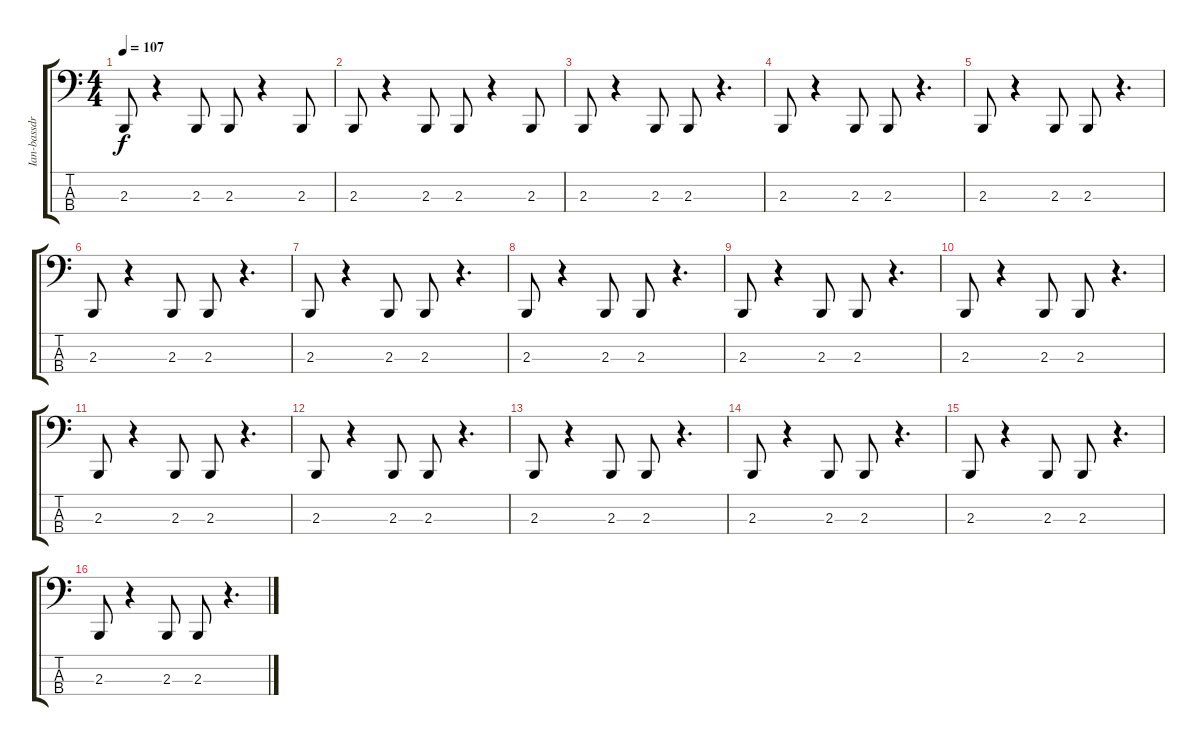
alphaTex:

\track ("Ian-bassdrum" "Ian-bassdr") {instrument acousticgrandpiano}
\staff {score tabs}
\tuning (G2 D2 A1 E1) {hide}
\ts (4 4)
\tempo 107
\clef f4
\ks c
2.3.8{dy f} r.4 2.3.8 2.3.8 r.4 2.3.8 |
2.3.8 r.4 2.3.8 2.3.8 r.4 2.3.8 |
2.3.8 r.4 2.3.8 2.3.8 r.4{d} |
2.3.8 r.4 2.3.8 2.3.8 r.4{d} |
2.3.8 r.4 2.3.8 2.3.8 r.4{d} |
2.3.8 r.4 2.3.8 2.3.8 r.4{d} |
2.3.8 r.4 2.3.8 2.3.8 r.4{d} |
2.3.8 r.4 2.3.8 2.3.8 r.4{d} |
2.3.8 r.4 2.3.8 2.3.8 r.4{d} |
2.3.8 r.4 2.3.8 2.3.8 r.4{d} |
2.3.8 r.4 2.3.8 2.3.8 r.4{d} |
2.3.8 r.4 2.3.8 2.3.8 r.4{d} |
2.3.8 r.4 2.3.8 2.3.8 r.4{d} |
2.3.8 r.4 2.3.8 2.3.8 r.4{d} |
2.3.8 r.4 2.3.8 2.3.8 r.4{d} |
2.3.8 r.4 2.3.8 2.3.8 r.4{d}
